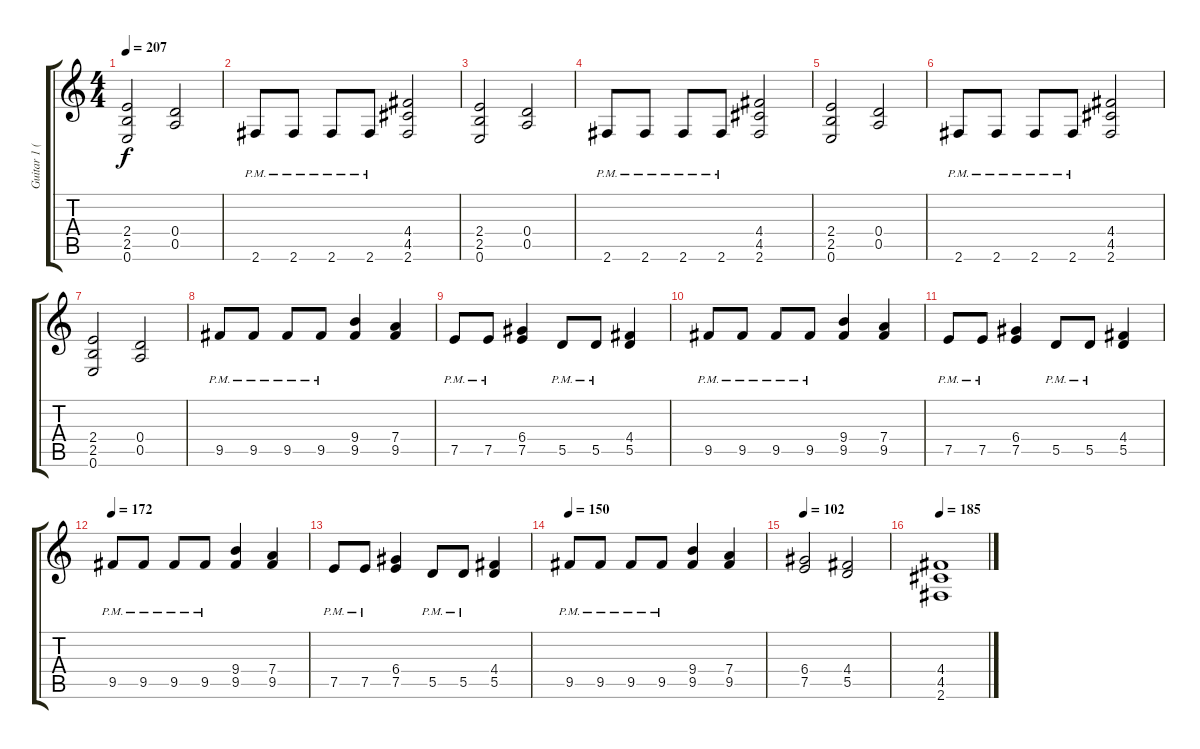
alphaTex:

\track ("Guitar 1 (Solo)" "Guitar 1 (") {instrument distortionguitar}
\staff {score tabs}
\tuning (E4 B3 G3 D3 A2 E2) {hide}
\ts (4 4)
\tempo 207
\clef g2
\ks c
(2.4 2.5 0.6).2{dy f} (0.4 0.5).2 |
2.6{pm}.8 2.6{pm}.8 2.6{pm}.8 2.6{pm}.8 (4.4 4.5 2.6).2 |
(2.4 2.5 0.6).2 (0.4 0.5).2 |
2.6{pm}.8 2.6{pm}.8 2.6{pm}.8 2.6{pm}.8 (4.4 4.5 2.6).2 |
(2.4 2.5 0.6).2 (0.4 0.5).2 |
2.6{pm}.8 2.6{pm}.8 2.6{pm}.8 2.6{pm}.8 (4.4 4.5 2.6).2 |
(2.4 2.5 0.6).2 (0.4 0.5).2 |
9.5{pm}.8 9.5{pm}.8 9.5{pm}.8 9.5{pm}.8 (9.4 9.5).4 (7.4 9.5).4 |
7.5{pm}.8 7.5{pm}.8 (6.4 7.5).4 5.5{pm}.8 5.5{pm}.8 (4.4 5.5).4 |
9.5{pm}.8 9.5{pm}.8 9.5{pm}.8 9.5{pm}.8 (9.4 9.5).4 (7.4 9.5).4 |
7.5{pm}.8 7.5{pm}.8 (6.4 7.5).4 5.5{pm}.8 5.5{pm}.8 (4.4 5.5).4 |
\tempo 172
9.5{pm}.8 9.5{pm}.8 9.5{pm}.8 9.5{pm}.8 (9.4 9.5).4 (7.4 9.5).4 |
7.5{pm}.8 7.5{pm}.8 (6.4 7.5).4 5.5{pm}.8 5.5{pm}.8 (4.4 5.5).4 |
\tempo 150
9.5{pm}.8 9.5{pm}.8 9.5{pm}.8 9.5{pm}.8 (9.4 9.5).4 (7.4 9.5).4 |
\tempo 102
(6.4 7.5).2 (4.4 5.5).2 |
\tempo 185
(4.4 4.5 2.6).1
